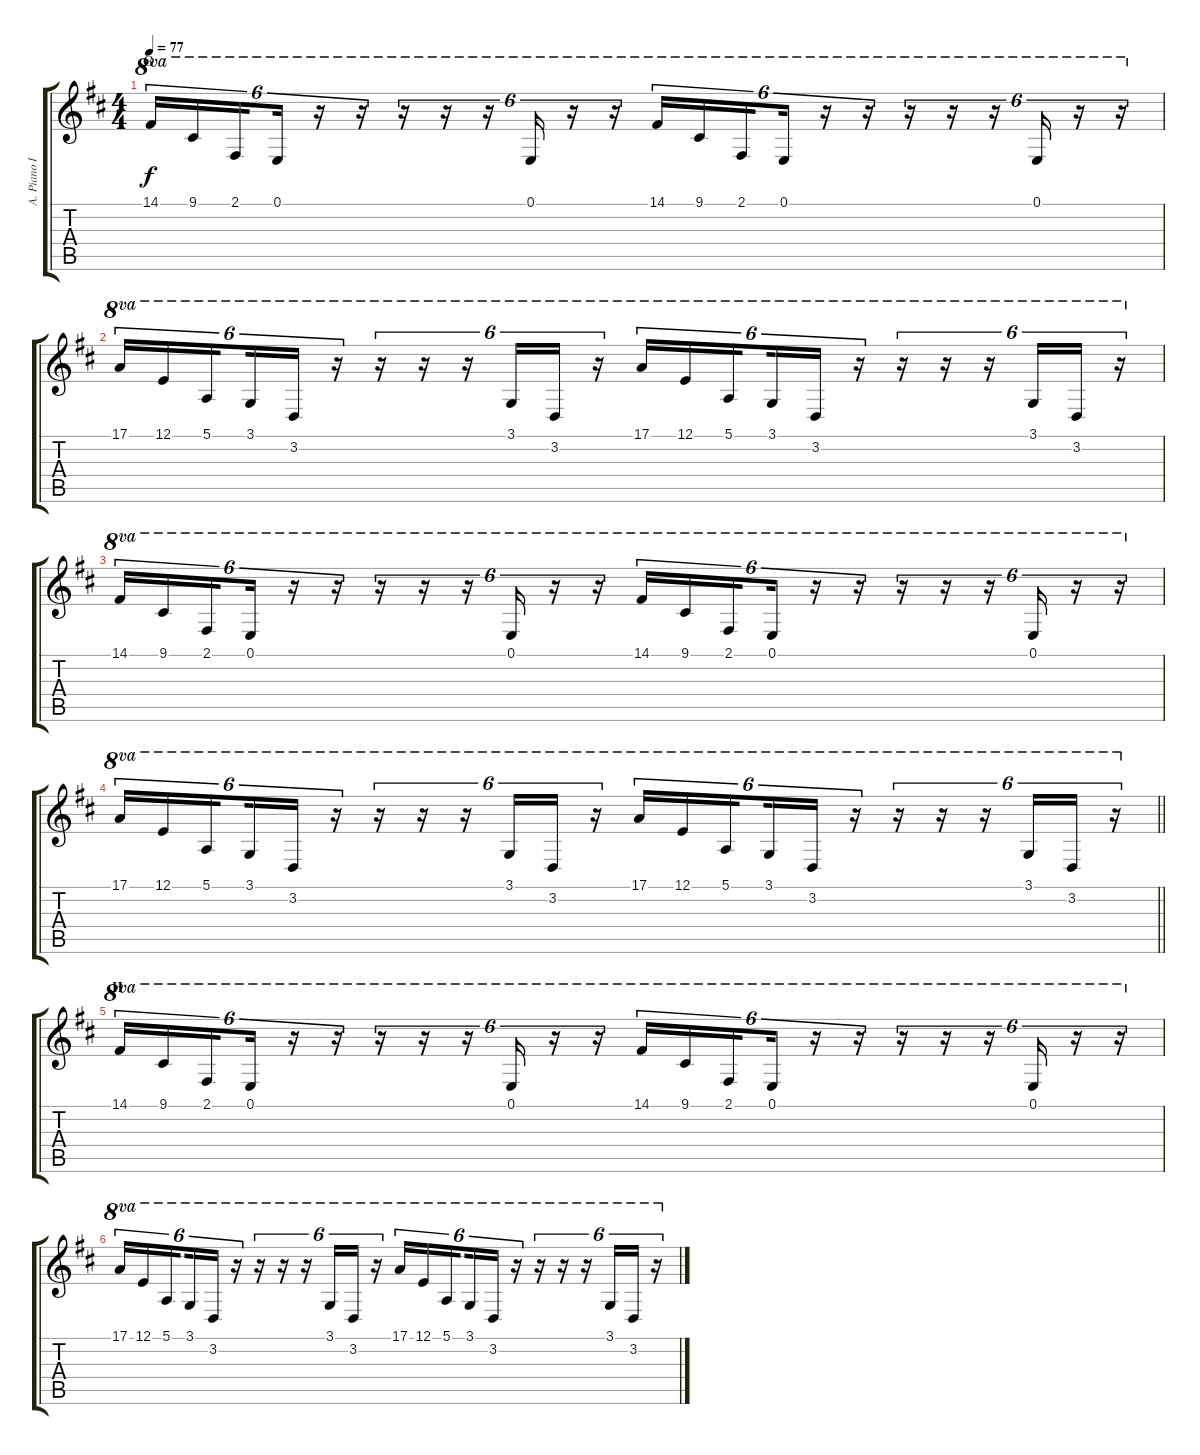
\track ("A. Piano I (Right Hand)" "A. Piano I") {instrument acousticgrandpiano}
\staff {score tabs}
\tuning (E4 B3 G3 D3 A2 E2) {hide}
\ts (4 4)
\section ("" "G")
\tempo 77
\clef g2
\ks d
14.1.16{tu (6 4) ot 8va dy f} 9.1.16{tu (6 4) ot 8va} 2.1.16{tu (6 4) ot 8va beam splitsecondary} 0.1.16{tu (6 4) ot 8va} r.16{tu (6 4) ot 8va} r.16{tu (6 4) ot 8va} r.16{tu (6 4) ot 8va} r.16{tu (6 4) ot 8va} r.16{tu (6 4) ot 8va} 0.1.16{tu (6 4) ot 8va} r.16{tu (6 4) ot 8va} r.16{tu (6 4) ot 8va} 14.1.16{tu (6 4) ot 8va} 9.1.16{tu (6 4) ot 8va} 2.1.16{tu (6 4) ot 8va beam splitsecondary} 0.1.16{tu (6 4) ot 8va} r.16{tu (6 4) ot 8va} r.16{tu (6 4) ot 8va} r.16{tu (6 4) ot 8va} r.16{tu (6 4) ot 8va} r.16{tu (6 4) ot 8va} 0.1.16{tu (6 4) ot 8va} r.16{tu (6 4) ot 8va} r.16{tu (6 4) ot 8va} |
17.1.16{tu (6 4) ot 8va} 12.1.16{tu (6 4) ot 8va} 5.1.16{tu (6 4) ot 8va beam splitsecondary} 3.1.16{tu (6 4) ot 8va} 3.2.16{tu (6 4) ot 8va} r.16{tu (6 4) ot 8va} r.16{tu (6 4) ot 8va} r.16{tu (6 4) ot 8va} r.16{tu (6 4) ot 8va} 3.1.16{tu (6 4) ot 8va} 3.2.16{tu (6 4) ot 8va} r.16{tu (6 4) ot 8va} 17.1.16{tu (6 4) ot 8va} 12.1.16{tu (6 4) ot 8va} 5.1.16{tu (6 4) ot 8va beam splitsecondary} 3.1.16{tu (6 4) ot 8va} 3.2.16{tu (6 4) ot 8va} r.16{tu (6 4) ot 8va} r.16{tu (6 4) ot 8va} r.16{tu (6 4) ot 8va} r.16{tu (6 4) ot 8va} 3.1.16{tu (6 4) ot 8va} 3.2.16{tu (6 4) ot 8va} r.16{tu (6 4) ot 8va} |
14.1.16{tu (6 4) ot 8va} 9.1.16{tu (6 4) ot 8va} 2.1.16{tu (6 4) ot 8va beam splitsecondary} 0.1.16{tu (6 4) ot 8va} r.16{tu (6 4) ot 8va} r.16{tu (6 4) ot 8va} r.16{tu (6 4) ot 8va} r.16{tu (6 4) ot 8va} r.16{tu (6 4) ot 8va} 0.1.16{tu (6 4) ot 8va} r.16{tu (6 4) ot 8va} r.16{tu (6 4) ot 8va} 14.1.16{tu (6 4) ot 8va} 9.1.16{tu (6 4) ot 8va} 2.1.16{tu (6 4) ot 8va beam splitsecondary} 0.1.16{tu (6 4) ot 8va} r.16{tu (6 4) ot 8va} r.16{tu (6 4) ot 8va} r.16{tu (6 4) ot 8va} r.16{tu (6 4) ot 8va} r.16{tu (6 4) ot 8va} 0.1.16{tu (6 4) ot 8va} r.16{tu (6 4) ot 8va} r.16{tu (6 4) ot 8va} |
\barLineRight lightlight
17.1.16{tu (6 4) ot 8va} 12.1.16{tu (6 4) ot 8va} 5.1.16{tu (6 4) ot 8va beam splitsecondary} 3.1.16{tu (6 4) ot 8va} 3.2.16{tu (6 4) ot 8va} r.16{tu (6 4) ot 8va} r.16{tu (6 4) ot 8va} r.16{tu (6 4) ot 8va} r.16{tu (6 4) ot 8va} 3.1.16{tu (6 4) ot 8va} 3.2.16{tu (6 4) ot 8va} r.16{tu (6 4) ot 8va} 17.1.16{tu (6 4) ot 8va} 12.1.16{tu (6 4) ot 8va} 5.1.16{tu (6 4) ot 8va beam splitsecondary} 3.1.16{tu (6 4) ot 8va} 3.2.16{tu (6 4) ot 8va} r.16{tu (6 4) ot 8va} r.16{tu (6 4) ot 8va} r.16{tu (6 4) ot 8va} r.16{tu (6 4) ot 8va} 3.1.16{tu (6 4) ot 8va} 3.2.16{tu (6 4) ot 8va} r.16{tu (6 4) ot 8va} |
\section ("" "H")
14.1.16{tu (6 4) ot 8va} 9.1.16{tu (6 4) ot 8va} 2.1.16{tu (6 4) ot 8va beam splitsecondary} 0.1.16{tu (6 4) ot 8va} r.16{tu (6 4) ot 8va} r.16{tu (6 4) ot 8va} r.16{tu (6 4) ot 8va} r.16{tu (6 4) ot 8va} r.16{tu (6 4) ot 8va} 0.1.16{tu (6 4) ot 8va} r.16{tu (6 4) ot 8va} r.16{tu (6 4) ot 8va} 14.1.16{tu (6 4) ot 8va} 9.1.16{tu (6 4) ot 8va} 2.1.16{tu (6 4) ot 8va beam splitsecondary} 0.1.16{tu (6 4) ot 8va} r.16{tu (6 4) ot 8va} r.16{tu (6 4) ot 8va} r.16{tu (6 4) ot 8va} r.16{tu (6 4) ot 8va} r.16{tu (6 4) ot 8va} 0.1.16{tu (6 4) ot 8va} r.16{tu (6 4) ot 8va} r.16{tu (6 4) ot 8va} |
17.1.16{tu (6 4) ot 8va} 12.1.16{tu (6 4) ot 8va} 5.1.16{tu (6 4) ot 8va beam splitsecondary} 3.1.16{tu (6 4) ot 8va} 3.2.16{tu (6 4) ot 8va} r.16{tu (6 4) ot 8va} r.16{tu (6 4) ot 8va} r.16{tu (6 4) ot 8va} r.16{tu (6 4) ot 8va} 3.1.16{tu (6 4) ot 8va} 3.2.16{tu (6 4) ot 8va} r.16{tu (6 4) ot 8va} 17.1.16{tu (6 4) ot 8va} 12.1.16{tu (6 4) ot 8va} 5.1.16{tu (6 4) ot 8va beam splitsecondary} 3.1.16{tu (6 4) ot 8va} 3.2.16{tu (6 4) ot 8va} r.16{tu (6 4) ot 8va} r.16{tu (6 4) ot 8va} r.16{tu (6 4) ot 8va} r.16{tu (6 4) ot 8va} 3.1.16{tu (6 4) ot 8va} 3.2.16{tu (6 4) ot 8va} r.16{tu (6 4) ot 8va}
